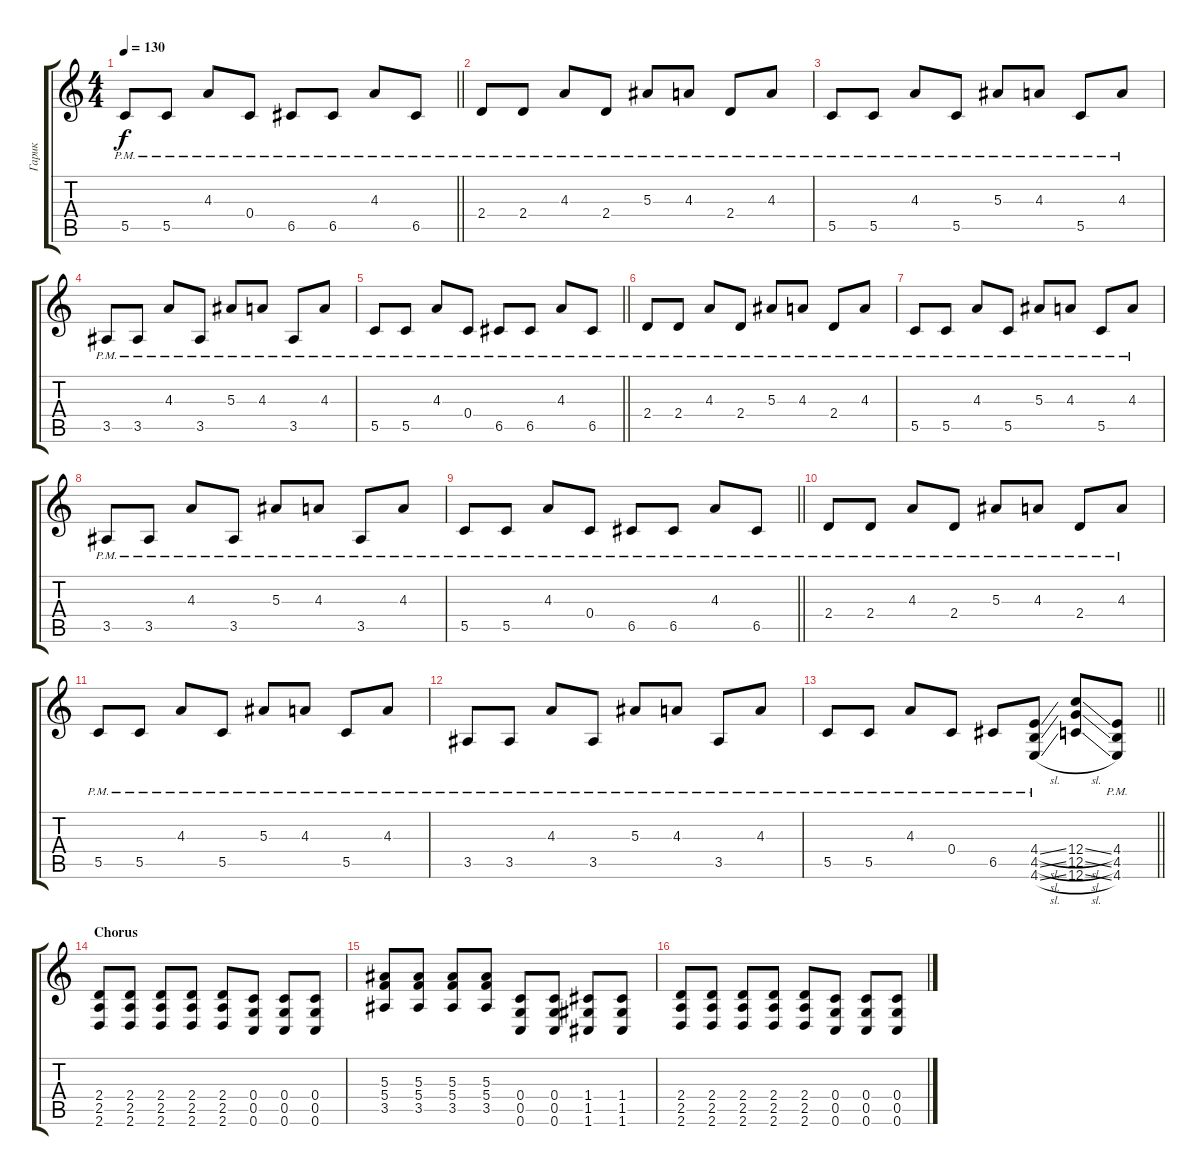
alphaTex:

\track ("Гарик" "Гарик") {instrument distortionguitar}
\staff {score tabs}
\tuning (D4 A3 F3 C3 G2 C2) {hide}
\ts (4 4)
\tempo 130
\clef g2
\barLineRight lightlight
\ks c
5.5{pm}.8{dy f} 5.5{pm}.8 4.3{pm}.8 0.4{pm}.8 6.5{pm}.8 6.5{pm}.8 4.3{pm}.8 6.5{pm}.8 |
2.4{pm}.8 2.4{pm}.8 4.3{pm}.8 2.4{pm}.8 5.3{pm}.8 4.3{pm}.8 2.4{pm}.8 4.3{pm}.8 |
5.5{pm}.8 5.5{pm}.8 4.3{pm}.8 5.5{pm}.8 5.3{pm}.8 4.3{pm}.8 5.5{pm}.8 4.3{pm}.8 |
3.5{pm}.8 3.5{pm}.8 4.3{pm}.8 3.5{pm}.8 5.3{pm}.8 4.3{pm}.8 3.5{pm}.8 4.3{pm}.8 |
\barLineRight lightlight
5.5{pm}.8 5.5{pm}.8 4.3{pm}.8 0.4{pm}.8 6.5{pm}.8 6.5{pm}.8 4.3{pm}.8 6.5{pm}.8 |
2.4{pm}.8 2.4{pm}.8 4.3{pm}.8 2.4{pm}.8 5.3{pm}.8 4.3{pm}.8 2.4{pm}.8 4.3{pm}.8 |
5.5{pm}.8 5.5{pm}.8 4.3{pm}.8 5.5{pm}.8 5.3{pm}.8 4.3{pm}.8 5.5{pm}.8 4.3{pm}.8 |
3.5{pm}.8 3.5{pm}.8 4.3{pm}.8 3.5{pm}.8 5.3{pm}.8 4.3{pm}.8 3.5{pm}.8 4.3{pm}.8 |
\barLineRight lightlight
5.5{pm}.8 5.5{pm}.8 4.3{pm}.8 0.4{pm}.8 6.5{pm}.8 6.5{pm}.8 4.3{pm}.8 6.5{pm}.8 |
2.4{pm}.8 2.4{pm}.8 4.3{pm}.8 2.4{pm}.8 5.3{pm}.8 4.3{pm}.8 2.4{pm}.8 4.3{pm}.8 |
5.5{pm}.8 5.5{pm}.8 4.3{pm}.8 5.5{pm}.8 5.3{pm}.8 4.3{pm}.8 5.5{pm}.8 4.3{pm}.8 |
3.5{pm}.8 3.5{pm}.8 4.3{pm}.8 3.5{pm}.8 5.3{pm}.8 4.3{pm}.8 3.5{pm}.8 4.3{pm}.8 |
\barLineRight lightlight
5.5{pm}.8 5.5{pm}.8 4.3{pm}.8 0.4{pm}.8 6.5{pm}.8 (4.4{sl} 4.5{sl pm} 4.6{sl}).8 (12.4{sl} 12.5{sl} 12.6{sl}).8 (4.4 4.5{pm} 4.6).8 |
\section ("" "Chorus")
(2.4 2.5 2.6).8 (2.4 2.5 2.6).8 (2.4 2.5 2.6).8 (2.4 2.5 2.6).8 (2.4 2.5 2.6).8 (0.4 0.5 0.6).8 (0.4 0.5 0.6).8 (0.4 0.5 0.6).8 |
(5.3 5.4 3.5).8 (5.3 5.4 3.5).8 (5.3 5.4 3.5).8 (5.3 5.4 3.5).8 (0.4 0.5 0.6).8 (0.4 0.5 0.6).8 (1.4 1.5 1.6).8 (1.4 1.5 1.6).8 |
(2.4 2.5 2.6).8 (2.4 2.5 2.6).8 (2.4 2.5 2.6).8 (2.4 2.5 2.6).8 (2.4 2.5 2.6).8 (0.4 0.5 0.6).8 (0.4 0.5 0.6).8 (0.4 0.5 0.6).8
